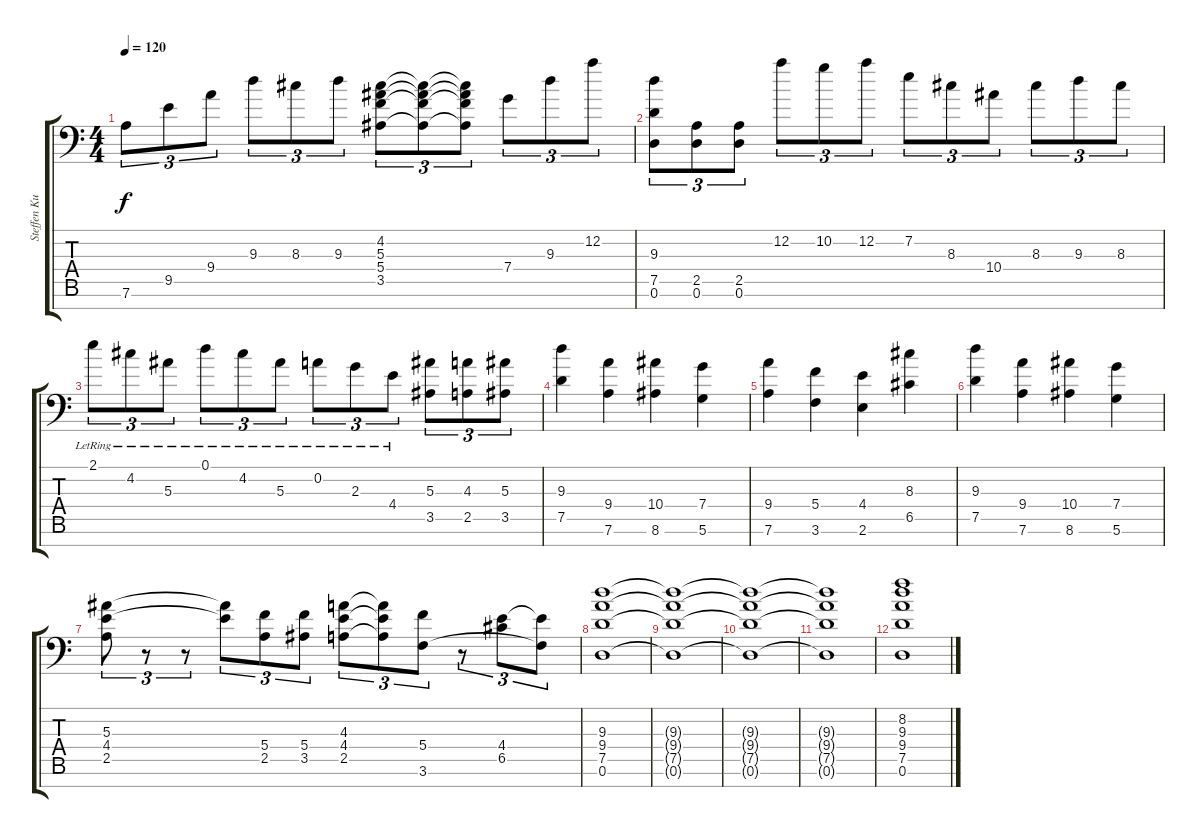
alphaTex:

\track ("Steffen Kummerer" "Steffen Ku") {instrument distortionguitar}
\staff {score tabs}
\tuning (D4 A3 F3 C3 G2 D2 A1) {hide}
\ts (4 4)
\tempo 120
\clef f4
\ks c
7.6.8{tu (3 2) dy f} 9.5.8{tu (3 2)} 9.4.8{tu (3 2)} 9.3.8{tu (3 2)} 8.3.8{tu (3 2)} 9.3.8{tu (3 2)} (4.2 5.3 5.4 3.5).8{tu (3 2)} (4.2{t} 5.3{t} 5.4{t} 3.5{t}).8{tu (3 2)} (4.2{t} 5.3{t} 5.4{t} 3.5{t}).8{tu (3 2)} 7.4.8{tu (3 2)} 9.3.8{tu (3 2)} 12.2.8{tu (3 2)} |
(9.3 7.5 0.6).8{tu (3 2)} (2.5 0.6).8{tu (3 2)} (2.5 0.6).8{tu (3 2)} 12.2.8{tu (3 2)} 10.2.8{tu (3 2)} 12.2.8{tu (3 2)} 7.2.8{tu (3 2)} 8.3.8{tu (3 2)} 10.4.8{tu (3 2)} 8.3.8{tu (3 2)} 9.3.8{tu (3 2)} 8.3.8{tu (3 2)} |
2.1{lr}.8{tu (3 2)} 4.2{lr}.8{tu (3 2)} 5.3{lr}.8{tu (3 2)} 0.1{lr}.8{tu (3 2)} 4.2{lr}.8{tu (3 2)} 5.3{lr}.8{tu (3 2)} 0.2{lr}.8{tu (3 2)} 2.3{lr}.8{tu (3 2)} 4.4{lr}.8{tu (3 2)} (5.3 3.5).8{tu (3 2)} (4.3 2.5).8{tu (3 2)} (5.3 3.5).8{tu (3 2)} |
(9.3 7.5).4 (9.4 7.6).4 (10.4 8.6).4 (7.4 5.6).4 |
(9.4 7.6).4 (5.4 3.6).4 (4.4 2.6).4 (8.3 6.5).4 |
(9.3 7.5).4 (9.4 7.6).4 (10.4 8.6).4 (7.4 5.6).4 |
(5.3 4.4 2.5).8{tu (3 2)} r.8{tu (3 2)} r.8{tu (3 2)} (5.3{t} 4.4{t}).8{tu (3 2)} (5.4 2.5).8{tu (3 2)} (5.4 3.5).8{tu (3 2)} (4.3 4.4 2.5).8{tu (3 2)} (4.3{t} 4.4{t} 2.5{t}).8{tu (3 2)} (5.4 3.6).8{tu (3 2)} r.8{tu (3 2)} (4.4 6.5).8{tu (3 2)} (4.4{t} 3.6{t}).8{tu (3 2)} |
(9.3 9.4 7.5 0.6).1 |
(9.3{t} 9.4{t} 7.5{t} 0.6{t}).1 |
(9.3{t} 9.4{t} 7.5{t} 0.6{t}).1 |
(9.3{t} 9.4{t} 7.5{t} 0.6{t}).1 |
(8.2 9.3 9.4 7.5 0.6).1
